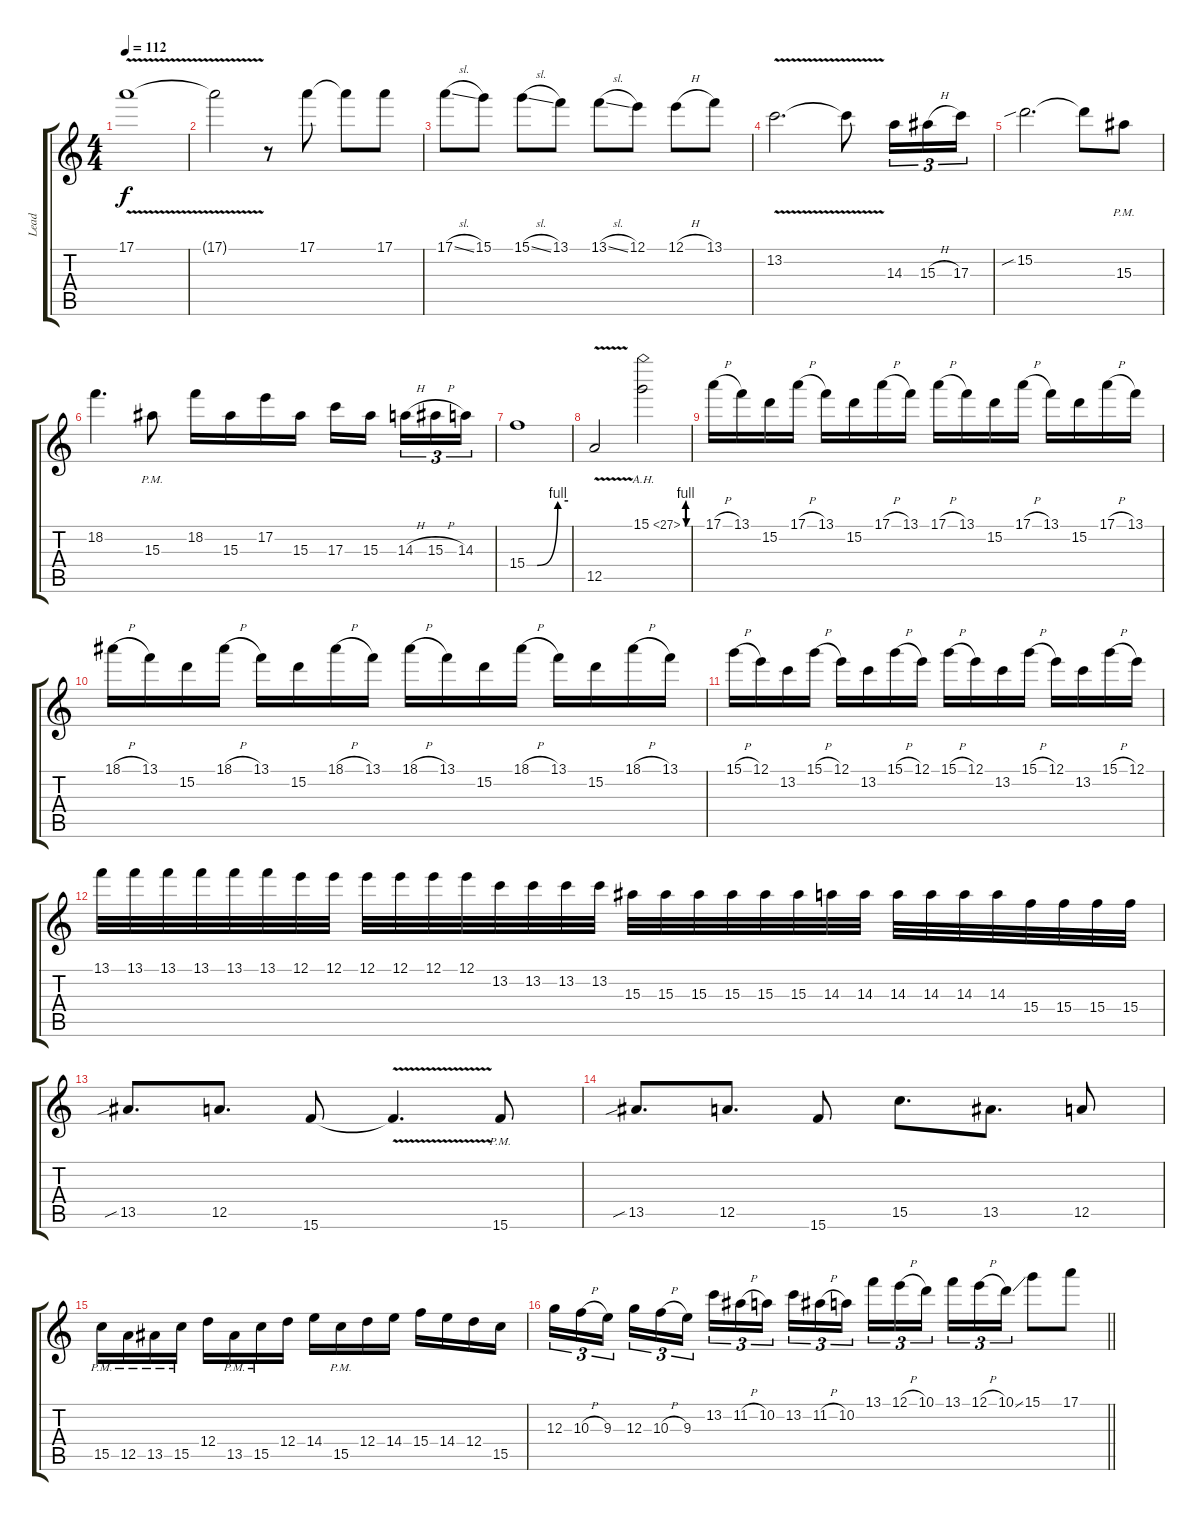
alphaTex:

\track ("Lead" "Lead") {instrument distortionguitar}
\staff {score tabs}
\tuning (E4 B3 G3 D3 A2 D2) {hide}
\ts (4 4)
\tempo 112
\clef g2
\ks c
17.1{v t}.1{dy f} |
17.1{t}.2 r.8 17.1.8 17.1{t}.8 17.1.8 |
17.1{sl}.8 15.1.8 15.1{sl}.8 13.1.8 13.1{sl}.8 12.1.8 12.1{h}.8 13.1.8 |
13.2{v}.2{d} 13.2{t}.8 14.3.16{tu (3 2)} 15.3{h}.16{tu (3 2)} 17.3.16{tu (3 2)} |
15.2{sib}.2{d} 15.2{t}.8 15.3{pm}.8 |
18.2.4{d} 15.3{pm}.8 18.2.16 15.3.16 17.2.16 15.3.16 17.3.16 15.3.16{beam splitsecondary} 14.3{h}.16{tu (3 2)} 15.3{h}.16{tu (3 2)} 14.3.16{tu (3 2)} |
15.4{be (custom 0 0 15 0 45 4 60 4)}.1 |
12.5{v}.2 15.1{be (custom 0 0 10 4 20 4 30 0 45 0 60 0) ah 12}.2 |
17.1{h}.16 13.1.16 15.2.16 17.1{h}.16 13.1.16 15.2.16 17.1{h}.16 13.1.16 17.1{h}.16 13.1.16 15.2.16 17.1{h}.16 13.1.16 15.2.16 17.1{h}.16 13.1.16 |
18.1{h}.16 13.1.16 15.2.16 18.1{h}.16 13.1.16 15.2.16 18.1{h}.16 13.1.16 18.1{h}.16 13.1.16 15.2.16 18.1{h}.16 13.1.16 15.2.16 18.1{h}.16 13.1.16 |
15.1{h}.16 12.1.16 13.2.16 15.1{h}.16 12.1.16 13.2.16 15.1{h}.16 12.1.16 15.1{h}.16 12.1.16 13.2.16 15.1{h}.16 12.1.16 13.2.16 15.1{h}.16 12.1.16 |
13.1.32 13.1.32 13.1.32 13.1.32 13.1.32 13.1.32 12.1.32 12.1.32 12.1.32 12.1.32 12.1.32 12.1.32 13.2.32 13.2.32 13.2.32 13.2.32 15.3.32 15.3.32 15.3.32 15.3.32 15.3.32 15.3.32 14.3.32 14.3.32 14.3.32 14.3.32 14.3.32 14.3.32 15.4.32 15.4.32 15.4.32 15.4.32 |
13.5{sib}.8{d} 12.5.8{d} 15.6.8 15.6{v t}.4{d} 15.6{pm}.8 |
13.5{sib}.8{d} 12.5.8{d} 15.6.8 15.5.8{d} 13.5.8{d} 12.5.8 |
15.5{pm}.16 12.5{pm}.16 13.5{pm}.16 15.5{pm}.16 12.4.16 13.5{pm}.16 15.5{pm}.16 12.4.16 14.4.16 15.5{pm}.16 12.4.16 14.4.16 15.4.16 14.4.16 12.4.16 15.5.16 |
\barLineRight lightlight
12.3.16{tu (3 2)} 10.3{h}.16{tu (3 2)} 9.3.16{tu (3 2) beam splitsecondary} 12.3.16{tu (3 2)} 10.3{h}.16{tu (3 2)} 9.3.16{tu (3 2)} 13.2.16{tu (3 2)} 11.2{h}.16{tu (3 2)} 10.2.16{tu (3 2) beam splitsecondary} 13.2.16{tu (3 2)} 11.2{h}.16{tu (3 2)} 10.2.16{tu (3 2)} 13.1.16{tu (3 2)} 12.1{h}.16{tu (3 2)} 10.1.16{tu (3 2) beam splitsecondary} 13.1.16{tu (3 2)} 12.1{h}.16{tu (3 2)} 10.1{ss}.16{tu (3 2)} 15.1.8 17.1.8
